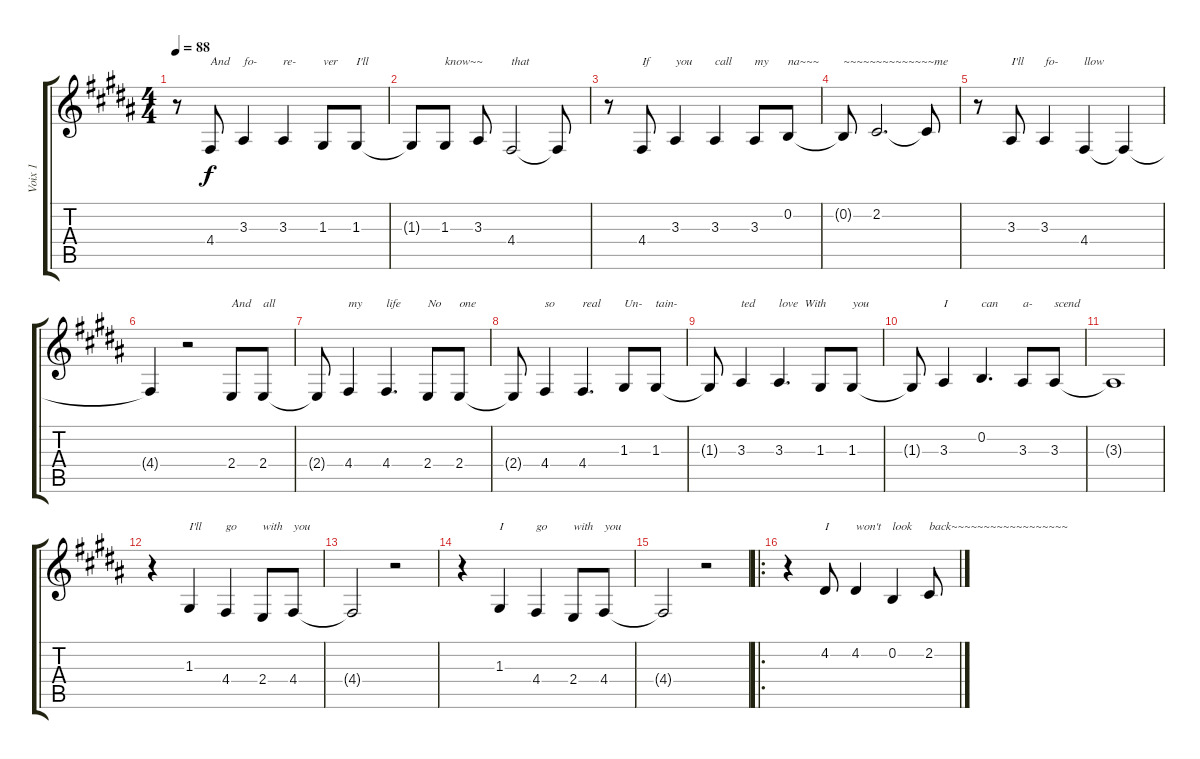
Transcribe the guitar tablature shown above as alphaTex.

\track ("Voix 1" "Voix 1") {instrument baritonesax}
\staff {score tabs}
\tuning (E4 B3 G3 D3 A2 E2) {hide}
\ts (4 4)
\tempo 88
\clef g2
\ks b
r.8{dy f} 4.4.8{txt "And"} 3.3.4{txt "fo-"} 3.3.4{txt "re-"} 1.3.8{txt "ver"} 1.3.8{txt "I'll"} |
1.3{t}.8 1.3.8{txt "know~~"} 3.3.8 4.4.2{txt "that"} 4.4{t}.8 |
r.8 4.4.8{txt "If"} 3.3.4{txt "you"} 3.3.4{txt "call"} 3.3.8{txt "my"} 0.2.8{txt "na~~~"} |
0.2{t}.8{txt "~~~~~~~~~~~~~~me"} 2.2.2{d} 2.2{t}.8 |
r.8 3.3.8{txt "I'll"} 3.3.4{txt "fo-"} 4.4.4{txt "llow"} 4.4{t}.4 |
4.4{t}.4 r.2 2.4.8{txt "And"} 2.4.8{txt "all"} |
2.4{t}.8 4.4.4{txt "my"} 4.4.4{d txt "life"} 2.4.8{txt "No"} 2.4.8{txt "one"} |
2.4{t}.8 4.4.4{txt "so"} 4.4.4{d txt "real"} 1.3.8{txt "Un-"} 1.3.8{txt "tain-"} |
1.3{t}.8 3.3.4{txt "ted"} 3.3.4{d txt "love  With"} 1.3.8 1.3.8{txt "you"} |
1.3{t}.8 3.3.4{txt "I"} 0.2.4{d txt "can"} 3.3.8{txt "a-"} 3.3.8{txt "scend"} |
3.3{t}.1 |
r.4 1.3.4{txt "I'll"} 4.4.4{txt "go"} 2.4.8{txt "with"} 4.4.8{txt "you"} |
4.4{t}.2 r.2 |
r.4 1.3.4{txt "I"} 4.4.4{txt "go"} 2.4.8{txt "with"} 4.4.8{txt "you"} |
4.4{t}.2 r.2 |
\ro
r.4 4.2.8{txt "I"} 4.2.4{txt "won't"} 0.2.4{txt "look"} 2.2.8{txt "back~~~~~~~~~~~~~~~~~~"}
